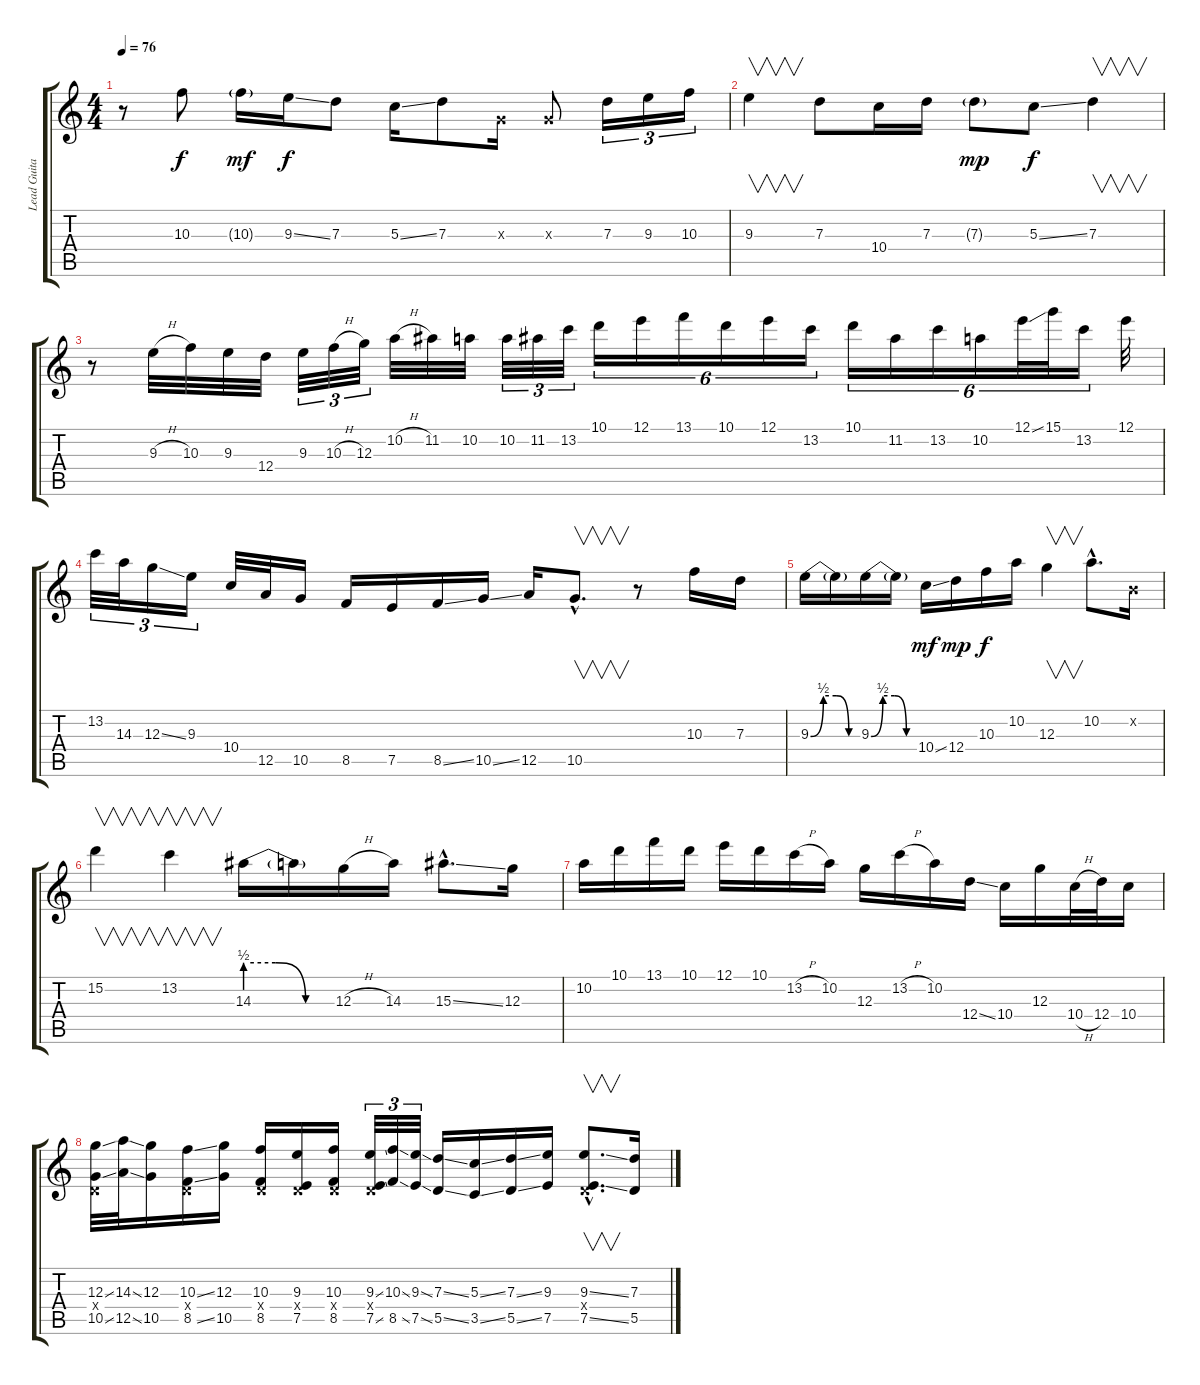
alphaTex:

\track ("Lead Guitar" "Lead Guita") {instrument electricguitarjazz}
\staff {score tabs}
\tuning (E4 B3 G3 D3 A2 E2) {hide}
\ts (4 4)
\tempo 76
\clef g2
\ks c
r.8{dy f} 10.3.8 10.3{g}.16{dy mf} 9.3{ss}.16{dy f} 7.3.8 5.3{ss}.16 7.3.8 0.3{x}.16 0.3{x}.8 7.3.16{tu (3 2)} 9.3.16{tu (3 2)} 10.3.16{tu (3 2)} |
9.3.4{v} 7.3.8 10.4.16 7.3.16 7.3{g}.8{dy mp} 5.3{ss}.8{dy f} 7.3.4{v} |
r.8 9.3{h}.32 10.3.32 9.3.32 12.4.32 9.3.32{tu (3 2)} 10.3{h}.32{tu (3 2)} 12.3.32{tu (3 2)} 10.2{h}.32 11.2.32 10.2.32 10.2.32{tu (3 2)} 11.2.32{tu (3 2)} 13.2.32{tu (3 2)} 10.1.16{tu (6 4)} 12.1.16{tu (6 4)} 13.1.16{tu (6 4)} 10.1.16{tu (6 4)} 12.1.16{tu (6 4)} 13.2.16{tu (6 4)} 10.1.16{tu (6 4)} 11.2.16{tu (6 4)} 13.2.16{tu (6 4)} 10.2.16{tu (6 4)} 12.1{ss}.32{tu (6 4)} 15.1.32{tu (6 4)} 13.2.16{tu (6 4)} 12.1.32 |
13.2.32{tu (3 2)} 14.3.32{tu (3 2)} 12.3{ss}.16{tu (3 2)} 9.3.16{tu (3 2)} 10.4.32 12.5.32 10.5.16 8.5.16 7.5.16 8.5{ss}.16 10.5{ss}.16 12.5.16 10.5{hac}.8{v d} r.8 10.3.16 7.3.16 |
9.3{be (custom 0 0 15 2 30 2 45 0 60 0)}.16 9.3{t}.16 9.3{be (custom 0 0 15 2 30 2 45 0 60 0)}.16 9.3{t}.16 10.4{ss}.16{dy mf} 12.4.16{dy mp} 10.3.16{dy f} 10.2.16 12.3.4{v} 10.2{hac}.8{d} 0.2{x}.16 |
15.2.4{v} 13.2.4{v} 14.3{be (custom 0 2 20 2 40 0 60 0)}.16 14.3{t}.16 12.3{h}.16 14.3.16 15.3{ss hac}.8{d} 12.3.16 |
10.2.16 10.1.16 13.1.16 10.1.16 12.1.16 10.1.16 13.2{h}.16 10.2.16 12.3.16 13.2{h}.16 10.2.16 12.4{ss}.16 10.4.16 12.3.16 10.4{h}.32 12.4.32 10.4.16 |
(12.3{ss} 0.4{x} 10.5{ss}).32 (14.3{ss} 12.5{ss}).32 (12.3 10.5).16 (10.3{ss} 0.4{x} 8.5{ss}).16 (12.3 10.5).16 (10.3 0.4{x} 8.5).16 (9.3 0.4{x} 7.5).16 (10.3 0.4{x} 8.5).16 (9.3{ss} 0.4{x} 7.5{ss}).32{tu (3 2)} (10.3{ss} 8.5{ss}).32{tu (3 2)} (9.3{ss} 7.5{ss}).32{tu (3 2)} (7.3{ss} 5.5{ss}).16 (5.3{ss} 3.5{ss}).16 (7.3{ss} 5.5{ss}).16 (9.3 7.5).16 (9.3{ss hac} 0.4{hac x} 7.5{ss hac}).8{v d} (7.3 5.5).16
